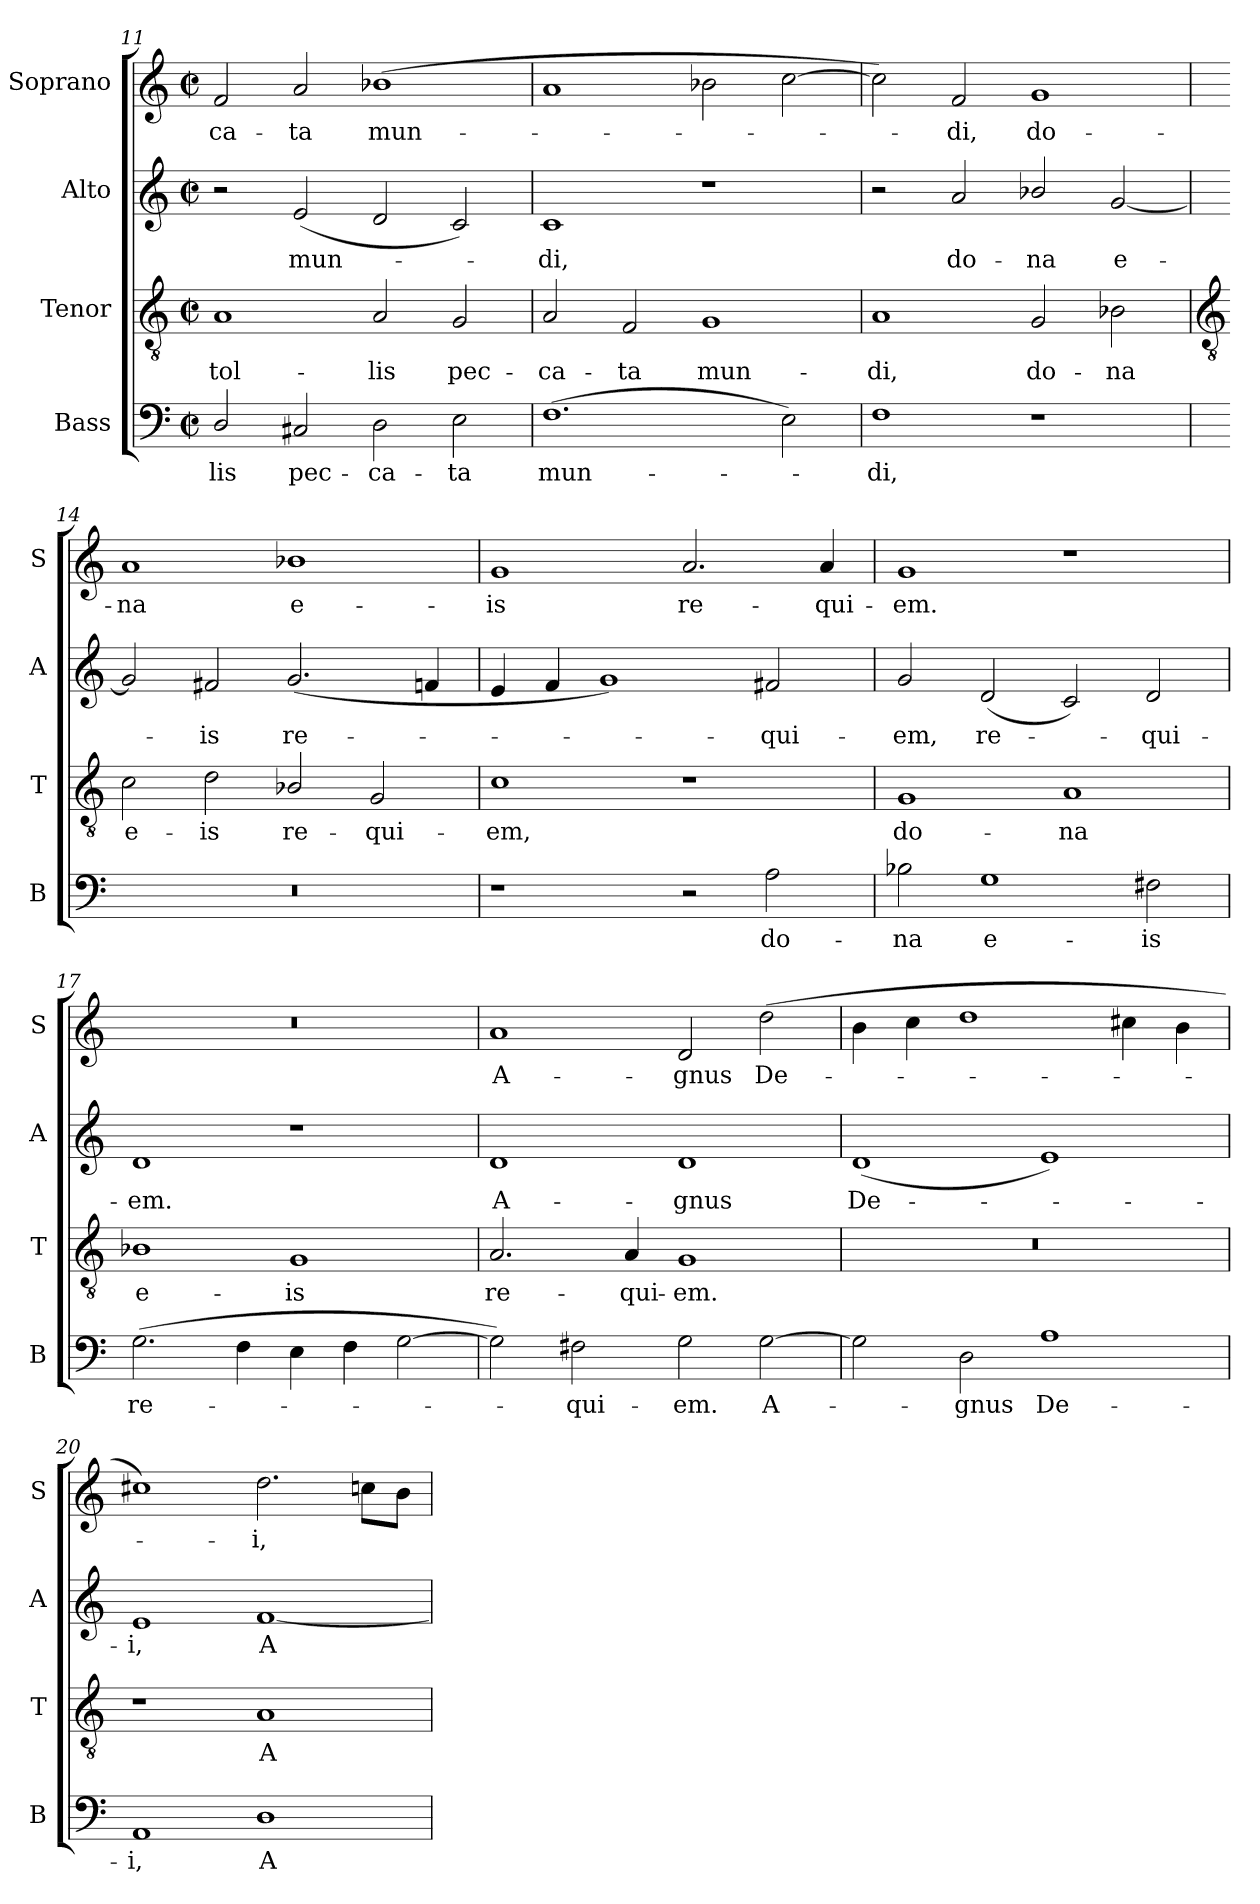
**kern	**text	**kern	**text	**kern	**text	**kern	**text
*part4	*part4	*part3	*part3	*part2	*part2	*part1	*part1
*staff4	*staff4	*staff3	*staff3	*staff2	*staff2	*staff1	*staff1
*I"Bass	*	*I"Tenor	*	*I"Alto	*	*I"Soprano	*
*I'B	*	*I'T	*	*I'A	*	*I'S	*
*clefF4	*	*clefGv2	*	*clefG2	*	*clefG2	*
*k[]	*	*k[]	*	*k[]	*	*k[]	*
*C:	*	*C:	*	*C:	*	*C:	*
*M4/2	*	*M4/2	*	*M4/2	*	*M4/2	*
*met(c|)	*	*met(c|)	*	*met(c|)	*	*met(c|)	*
=11	=11	=11	=11	=11	=11	=11	=11
!	!LO:LY:b	!	!LO:LY:b	!	!	!	!LO:LY:b
2D/	-lis	1A	tol-	2r	.	2f	-ca-
!	!LO:LY:b	!	!	!	!LO:LY:b	!	!LO:LY:b
2C#X	pec-	.	.	(<2e	mun-	2a	-ta
!	!LO:LY:b	!	!LO:LY:b	!	!	!	!LO:LY:b
2D	-ca-	2A	-lis	2d	.	(>1b-X	mun-
!	!LO:LY:b	!	!LO:LY:b	!	!	!	!
2E	-ta	2G	pec-	2c)	.	.	.
=12	=12	=12	=12	=12	=12	=12	=12
!	!LO:LY:b	!	!LO:LY:b	!	!LO:LY:b	!	!
(>1.F	mun-	2A	-ca-	1c	di,	1a	.
!	!	!	!LO:LY:b	!	!	!	!
.	.	2F	-ta	.	.	.	.
!	!	!	!LO:LY:b	!	!	!	!
.	.	1G	mun-	1r	.	2b-X	.
2E)	.	.	.	.	.	[2cc	.
=13	=13	=13	=13	=13	=13	=13	=13
!	!LO:LY:b	!	!LO:LY:b	!	!	!	!
1F	di,	1A	-di,	2r	.	2cc])	.
!	!	!	!	!	!LO:LY:b	!	!LO:LY:b
.	.	.	.	2a	do-	2f	di,
!	!	!	!LO:LY:b	!	!LO:LY:b	!	!LO:LY:b
1r	.	2G	do-	2b-X/	-na	1g	do-
!	!	!	!LO:LY:b	!	!LO:LY:b	!	!
.	.	2B-X	-na	[2g	e-	.	.
!!LO:LB:g=z
=14	=14	=14	=14	=14	=14	=14	=14
*	*	*clefGv2	*	*	*	*	*
!	!	!	!LO:LY:b	!	!	!	!LO:LY:b
0r	.	2c	e-	2g]	.	1a	-na
!	!	!	!LO:LY:b	!	!LO:LY:b	!	!
.	.	2d	-is	2f#X	is	.	.
!	!	!	!LO:LY:b	!	!LO:LY:b	!	!LO:LY:b
.	.	2B-X/	re-	(<2.g	re-	1b-X	e-
!	!	!	!LO:LY:b	!	!	!	!
.	.	2G	-qui-	.	.	.	.
.	.	.	.	4f	.	.	.
=15	=15	=15	=15	=15	=15	=15	=15
!	!	!	!LO:LY:b	!	!	!	!LO:LY:b
1r	.	1c	-em,	4e	.	1g	-is
.	.	.	.	4f	.	.	.
.	.	.	.	1g)	.	.	.
!	!	!	!	!	!	!	!LO:LY:b
2r	.	1r	.	.	.	2.a	re-
!	!LO:LY:b	!	!	!	!LO:LY:b	!	!
2A	do-	.	.	2f#X	qui-	.	.
!	!	!	!	!	!	!	!LO:LY:b
.	.	.	.	.	.	4a	-qui-
=16	=16	=16	=16	=16	=16	=16	=16
!	!LO:LY:b	!	!LO:LY:b	!	!LO:LY:b	!	!LO:LY:b
2B-X	-na	1G	do-	2g	-em,	1g	-em.
!	!LO:LY:b	!	!	!	!LO:LY:b	!	!
1G	e-	.	.	(<2d	re-	.	.
!	!	!	!LO:LY:b	!	!	!	!
.	.	1A	-na	2c)	.	1r	.
!	!LO:LY:b	!	!	!	!LO:LY:b	!	!
2F#X	-is	.	.	2d	qui-	.	.
=17	=17	=17	=17	=17	=17	=17	=17
!	!LO:LY:b	!	!LO:LY:b	!	!LO:LY:b	!	!
(>2.G	re-	1B-X	e-	1d	-em.	0r	.
4F	.	.	.	.	.	.	.
!	!	!	!LO:LY:b	!	!	!	!
4E	.	1G	-is	1r	.	.	.
4F	.	.	.	.	.	.	.
[2G	.	.	.	.	.	.	.
=18	=18	=18	=18	=18	=18	=18	=18
!	!	!	!LO:LY:b	!	!LO:LY:b	!	!LO:LY:b
2G])	.	2.A	re-	1d	A-	1a	A-
!	!LO:LY:b	!	!	!	!	!	!
2F#X	qui-	.	.	.	.	.	.
!	!	!	!LO:LY:b	!	!	!	!
.	.	4A	-qui-	.	.	.	.
!	!LO:LY:b	!	!LO:LY:b	!	!LO:LY:b	!	!LO:LY:b
2G	-em.	1G	-em.	1d	-gnus	2d	-gnus
!	!LO:LY:b	!	!	!	!	!	!LO:LY:b
[2G	A-	.	.	.	.	(>2dd	De-
=19	=19	=19	=19	=19	=19	=19	=19
!	!	!	!	!	!LO:LY:b	!	!
2G]	.	0r	.	(<1d	De-	4b	.
.	.	.	.	.	.	4cc	.
!	!LO:LY:b	!	!	!	!	!	!
2D	gnus	.	.	.	.	1dd	.
!	!LO:LY:b	!	!	!	!	!	!
1A	De-	.	.	1e)	.	.	.
.	.	.	.	.	.	4cc#X	.
.	.	.	.	.	.	4b	.
=20	=20	=20	=20	=20	=20	=20	=20
!	!LO:LY:b	!	!	!	!LO:LY:b	!	!
1AA	-i,	1r	.	1e	i,	1cc#X)	.
!	!LO:LY:b	!	!LO:LY:b	!	!LO:LY:b	!	!LO:LY:b
1D	A-	1A	A-	[1f	A-	2.dd	i,
.	.	.	.	.	.	8ccL	.
.	.	.	.	.	.	8bJ	.
=	=	=	=	=	=	=	=
*-	*-	*-	*-	*-	*-	*-	*-
